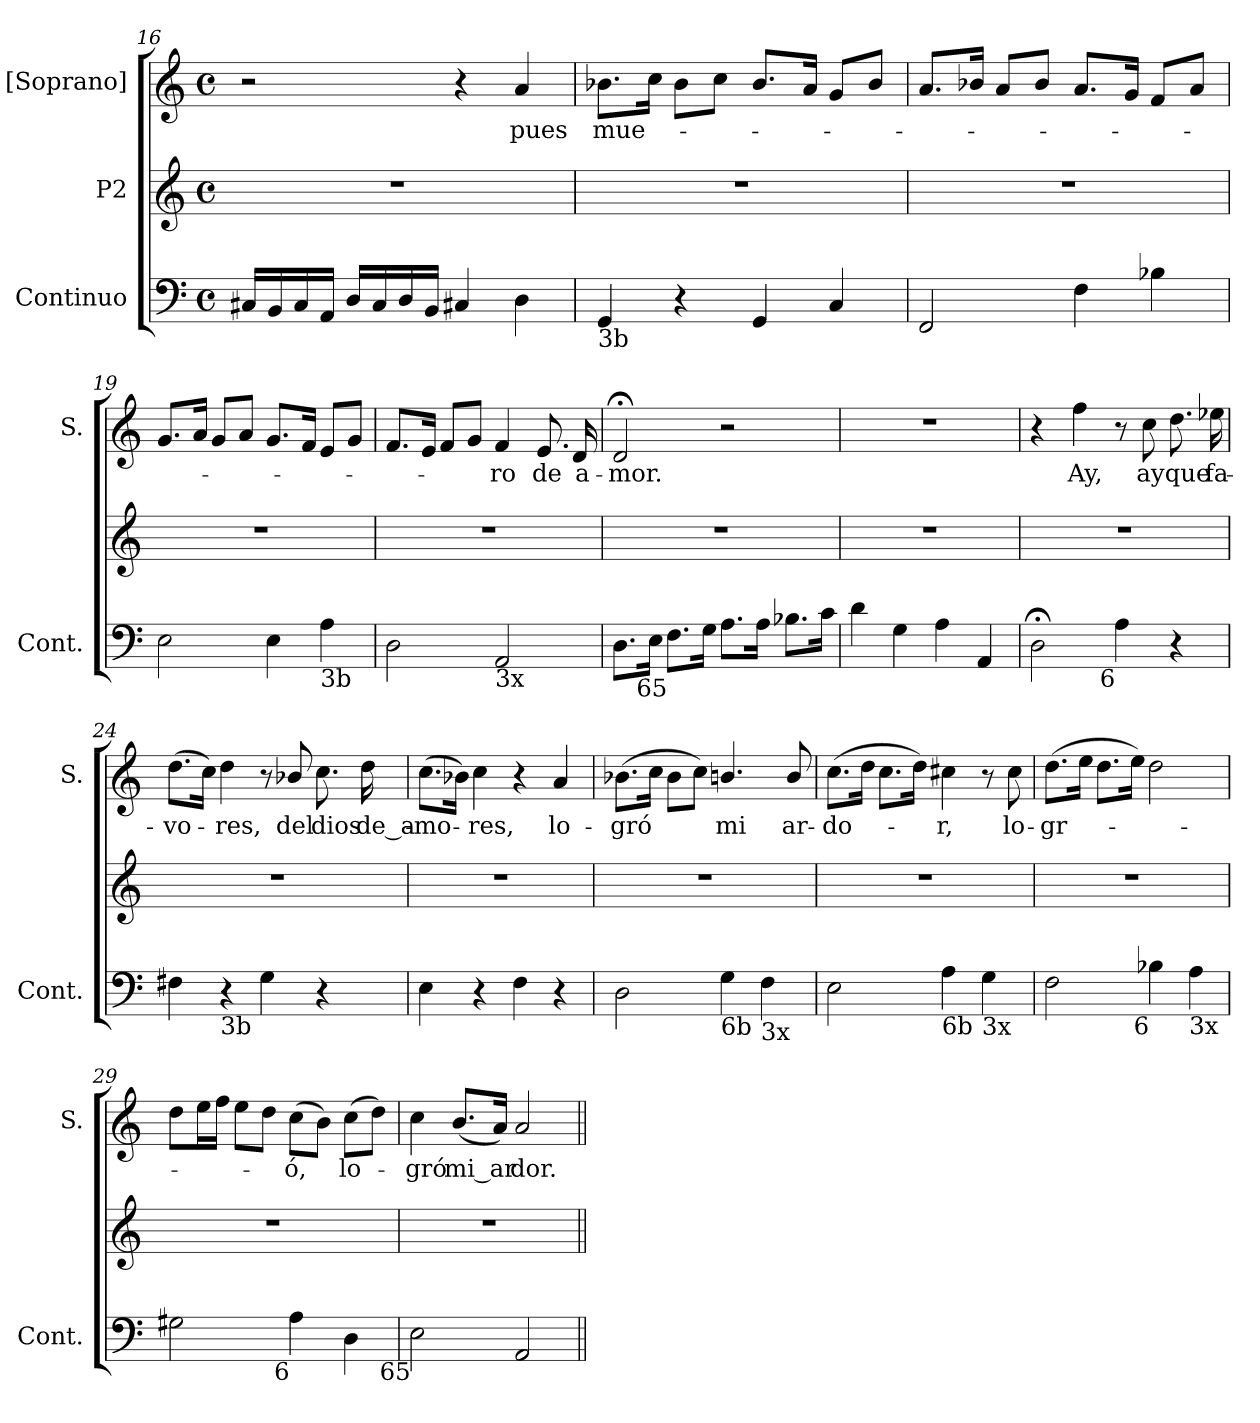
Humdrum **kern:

**kern	**kern	**kern	**text
*part3	*part2	*part1	*part1
*staff3	*staff2	*staff1	*staff1
*I"Continuo	*I"P2	*I"[Soprano]	*
*I'Cont.	*	*I'S.	*
*clefF4	*clefG2	*clefG2	*
*k[]	*k[]	*k[]	*
*C:	*C:	*C:	*
*M4/4	*M4/4	*M4/4	*
*met(c)	*met(c)	*met(c)	*
=16	=16	=16	=16
16C#Xi/LL	1r	2r	.
16BBi/	.	.	.
16C#i/	.	.	.
16AAi/JJ	.	.	.
16Di/LL	.	.	.
16C#i/	.	.	.
16Di/	.	.	.
16BBi/JJ	.	.	.
4C#Xi/	.	4r	.
!	!	!	!LO:LY:b:color=#000000
4Di\	.	4ai/	pues
=17	=17	=17	=17
!LO:TX:b:t=3b	!	!	!
!	!	!	!LO:LY:b:color=#000000
4GGi/	1r	8.b-Xi\L	mue-
.	.	16cci\Jk	.
4r	.	8b-i\L	.
.	.	8cci\J	.
4GGi/	.	8.b-i/L	.
.	.	16ai/Jk	.
4Ci/	.	8gi/L	.
.	.	8b-i/J	.
!!LO:LB:g=z
=18	=18	=18	=18
2FFi/	1r	8.ai/L	.
.	.	16b-Xi/Jk	.
.	.	8ai/L	.
.	.	8b-i/J	.
4Fi\	.	8.ai/L	.
.	.	16gi/Jk	.
4B-Xi\	.	8fi/L	.
.	.	8ai/J	.
=19	=19	=19	=19
2Ei\	1r	8.gi/L	.
.	.	16ai/Jk	.
.	.	8gi/L	.
.	.	8ai/J	.
4Ei\	.	8.gi/L	.
.	.	16fi/Jk	.
!LO:TX:b:t=3b	!	!	!
4Ai\	.	8ei/L	.
.	.	8gi/J	.
=20	=20	=20	=20
2Di\	1r	8.fi/L	.
.	.	16ei/Jk	.
.	.	8fi/L	.
.	.	8gi/J	.
!LO:TX:b:t=3x	!	!	!
!	!	!	!LO:LY:b:color=#000000
2AAi/	.	4fi/	-ro
!	!	!	!LO:LY:b:color=#000000
.	.	8.ei/	de
!	!	!	!LO:LY:b:color=#000000
.	.	16di/	a-
=21	=21	=21	=21
!	!	!	!LO:LY:b:color=#000000
8.Di\L	1r	2d;i/	-mor.
16Ei\Jk	.	.	.
!LO:TX:b:rj:t=65	!	!	!
8.Fi\L	.	.	.
16Gi\Jk	.	.	.
8.Ai\L	.	2r	.
16Ai\Jk	.	.	.
8.B-Xi\L	.	.	.
16ci\Jk	.	.	.
=22	=22	=22	=22
4di\	1r	1r	.
4Gi\	.	.	.
4Ai\	.	.	.
4AAi/	.	.	.
!!LO:LB:g=z
=23	=23	=23	=23
2D;i\	1r	4r	.
!	!	!	!LO:LY:b:color=#000000
.	.	4ffi\	Ay,
!LO:TX:b:rj:t=6	!	!	!
4Ai\	.	8r	.
!	!	!	!LO:LY:b:color=#000000
.	.	8cci\	ay
!	!	!	!LO:LY:b:color=#000000
4r	.	8.ddi\	que
!	!	!	!LO:LY:b:color=#000000
.	.	16ee-Xi\	fa-
=24	=24	=24	=24
!	!	!	!LO:LY:b:color=#000000
4F#Xi\	1r	(8.ddi\L	-vo-
.	.	16cci\Jk)	.
!LO:TX:b:t=3b	!	!	!
!	!	!	!LO:LY:b:color=#000000
4r	.	4ddi\	-res,
4Gi\	.	8r	.
!	!	!	!LO:LY:b:color=#000000
.	.	8b-Xi/	del
!	!	!	!LO:LY:b:color=#000000
4r	.	8.cci\	dios
!	!	!	!LO:LY:b:color=#000000
.	.	16ddi\	de_a-
=25	=25	=25	=25
!	!	!	!LO:LY:b:color=#000000
4Ei\	1r	(8.cci\L	-mo-
.	.	16b-Xi\Jk)	.
!	!	!	!LO:LY:b:color=#000000
4r	.	4cci\	-res,
4Fi\	.	4r	.
!	!	!	!LO:LY:b:color=#000000
4r	.	4ai/	lo-
=26	=26	=26	=26
!	!	!	!LO:LY:b:color=#000000
2Di\	1r	(8.b-Xi\L	-gró
.	.	16cci\Jk	.
.	.	8b-i\L	.
.	.	8cci\J)	.
!LO:TX:b:t=6b	!	!	!
!	!	!	!LO:LY:b:color=#000000
4Gi\	.	4.bni/	mi
!LO:TX:b:t=3x	!	!	!
4Fi\	.	.	.
!	!	!	!LO:LY:b:color=#000000
.	.	8bi/	ar-
!!LO:PB:g=z
=27	=27	=27	=27
!	!	!	!LO:LY:b:color=#000000
2Ei\	1r	(8.cci\L	-do-
.	.	16ddi\Jk	.
.	.	8.cci\L	.
.	.	16ddi\Jk)	.
!LO:TX:b:t=6b	!	!	!
!	!	!	!LO:LY:b:color=#000000
4Ai\	.	4cc#Xi\	-r,
!LO:TX:b:t=3x	!	!	!
4Gi\	.	8r	.
!	!	!	!LO:LY:b:color=#000000
.	.	8cc#i\	lo-
=28	=28	=28	=28
!	!	!	!LO:LY:b:color=#000000
2Fi\	1r	(8.ddi\L	-gr-
.	.	16eei\Jk	.
.	.	8.ddi\L	.
.	.	16eei\Jk)	.
!LO:TX:b:rj:t=6	!	!	!
4B-Xi\	.	2ddi\	.
!LO:TX:b:t=3x	!	!	!
4Ai\	.	.	.
=29	=29	=29	=29
2G#Xi\	1r	8ddi\L	.
.	.	16eei\L	.
.	.	16ffi\JJ	.
.	.	8eei\L	.
.	.	8ddi\J	.
!LO:TX:b:rj:t=6	!	!	!
!	!	!	!LO:LY:b:color=#000000
4Ai\	.	(8cci\L	-ó,
.	.	8bi\J)	.
!	!	!	!LO:LY:b:color=#000000
4Di\	.	(8cci\L	lo-
.	.	8ddi\J)	.
=30	=30	=30	=30
!LO:TX:b:rj:t=65	!	!	!
!	!	!	!LO:LY:b:color=#000000
2Ei\	1r	4cci\	-gró
!	!	!	!LO:LY:b:color=#000000
.	.	(8.bi/L	mi_ar
.	.	16ai/Jk)	.
!	!	!	!LO:LY:b:color=#000000
2AAi/	.	2ai/	dor.
=||	=||	=||	=||
*-	*-	*-	*-
